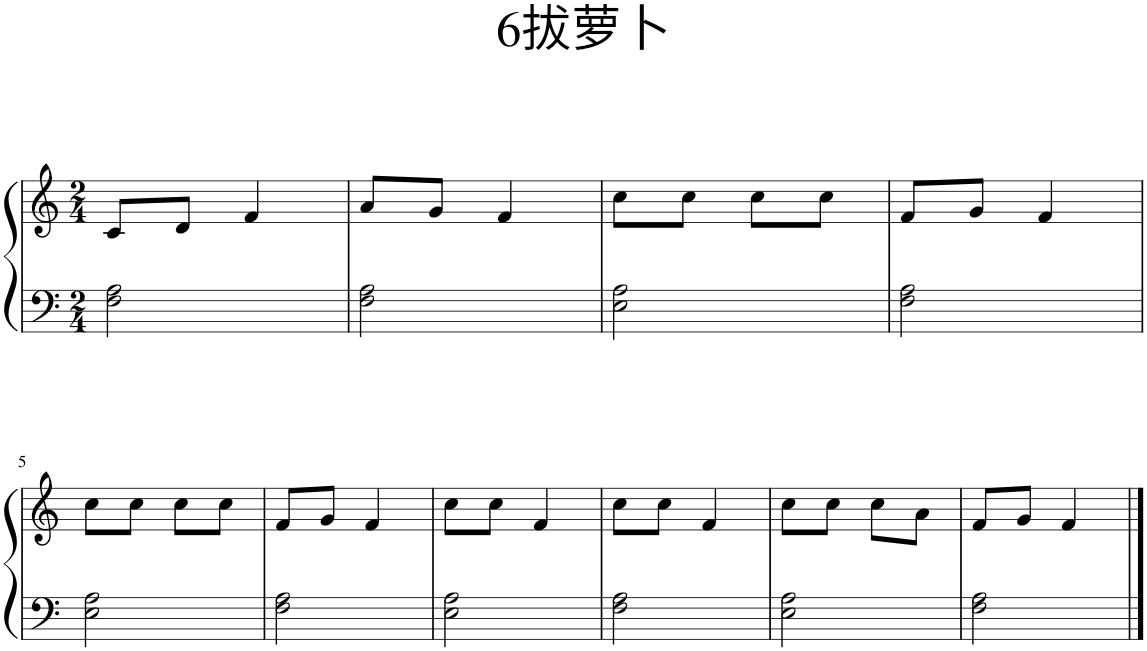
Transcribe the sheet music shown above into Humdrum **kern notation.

**kern	**kern
*part1	*part1
*staff2	*staff1
*I"钢琴	*
*clefF4	*clefG2
*k[]	*k[]
*M2/4	*M2/4
=1	=1
2F\ 2A\	8c/L
.	8d/J
.	4f/
=2	=2
2F\ 2A\	8a/L
.	8g/J
.	4f/
=3	=3
2E\ 2A\	8cc\L
.	8cc\J
.	8cc\L
.	8cc\J
=4	=4
2F\ 2A\	8f/L
.	8g/J
.	4f/
!!LO:LB:g=z
=5	=5
2E\ 2A\	8cc\L
.	8cc\J
.	8cc\L
.	8cc\J
=6	=6
2F\ 2A\	8f/L
.	8g/J
.	4f/
=7	=7
2E\ 2A\	8cc\L
.	8cc\J
.	4f/
=8	=8
2F\ 2A\	8cc\L
.	8cc\J
.	4f/
=9	=9
2E\ 2A\	8cc\L
.	8cc\J
.	8cc\L
.	8a\J
=10	=10
2F\ 2A\	8f/L
.	8g/J
.	4f/
==	==
*-	*-
